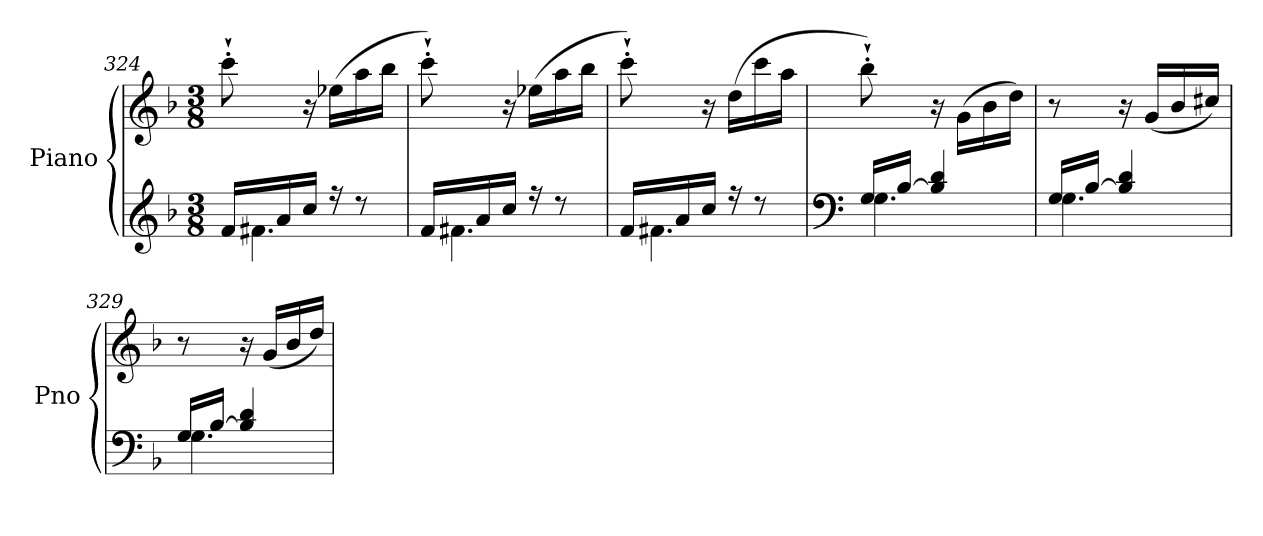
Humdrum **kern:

**kern	**kern	**dynam
*part1	*part1	*part1
*staff2	*staff1	*staff1/2
*I"Piano	*	*
*I'Pno	*	*
!!LO:LB:g=z
*clefG2	*clefG2	*
*k[b-]	*k[b-]	*
*M3/8	*M3/8	*
=324	=324	=324
*^	*	*
16f/LL	4.f#X\	8ccc'`\	.
16a/	.	.	.
16cc/JJ	.	16r	.
16r	.	(>16ee-X\LL	.
8r	.	16aa\	.
.	.	16bb-\JJ	.
=325	=325	=325	=325
16f/LL	4.f#X\	8ccc'`\)	.
16a/	.	.	.
16cc/JJ	.	16r	.
16r	.	(>16ee-X\LL	.
8r	.	16aa\	.
.	.	16bb-\JJ	.
=326	=326	=326	=326
16f/LL	4.f#X\	8ccc'`\)	.
16a/	.	.	.
16cc/JJ	.	16r	.
16r	.	(>16dd\LL	.
8r	.	16ccc\	.
.	.	16aa\JJ	.
=327	=327	=327	=327
*clefF4	*	*	*
16G/LL	4.G\	8bb-'`\)	.
[16B-/JJ	.	.	.
4B-/] 4d/	.	16r	.
!	!	!	!LO:DY:b
.	.	(>16g\LL	other-dynamics
.	.	16b-\	.
.	.	16dd\JJ)	.
!!LO:PB:g=z
=328	=328	=328	=328
16G/LL	4.G\	8r	.
[16B-/JJ	.	.	.
4B-/] 4d/	.	16r	.
.	.	(<16g/LL	.
.	.	16b-/	.
.	.	16cc#X/JJ)	.
!!LO:LB:g=z
=329	=329	=329	=329
16G/LL	4.G\	8r	.
[16B-/JJ	.	.	.
4B-/] 4d/	.	16r	.
.	.	(<16g/LL	.
.	.	16b-/	.
.	.	16dd/JJ)	.
*v	*v	*	*
=	=	=
*-	*-	*-
